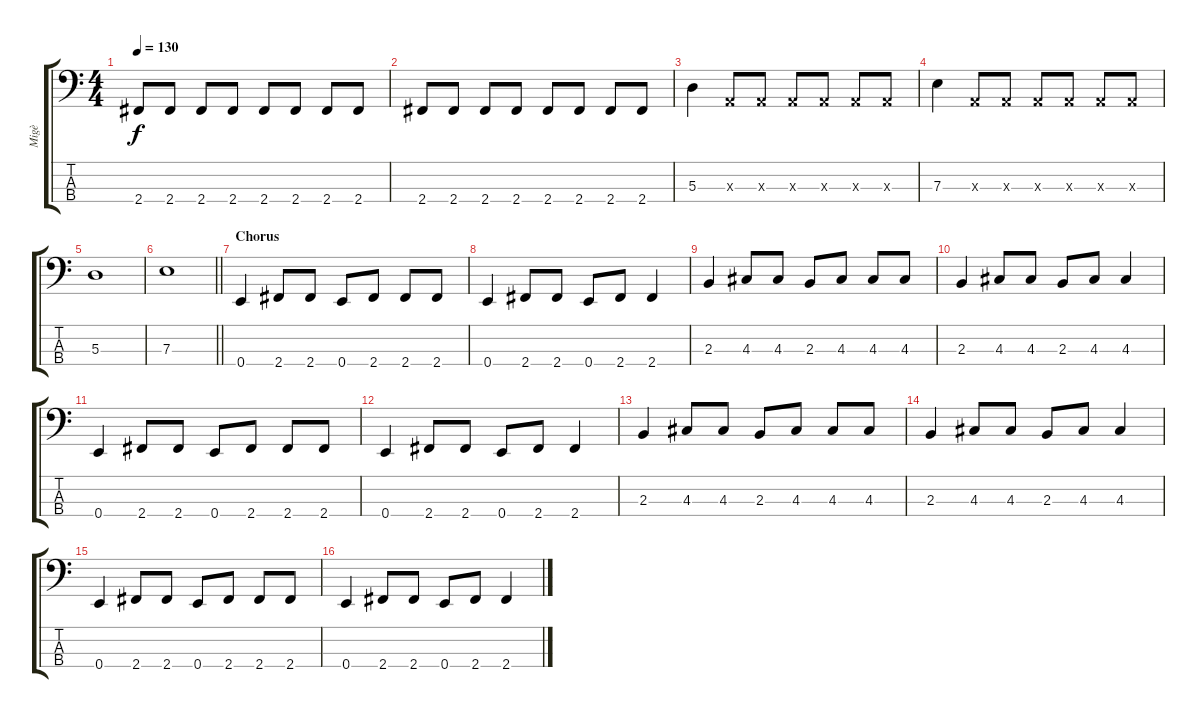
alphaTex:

\track ("Migè" "Migè") {instrument electricbassfinger}
\staff {score tabs}
\tuning (G2 D2 A1 E1) {hide}
\ts (4 4)
\tempo 130
\clef f4
\ks c
2.4.8{dy f} 2.4.8 2.4.8 2.4.8 2.4.8 2.4.8 2.4.8 2.4.8 |
2.4.8 2.4.8 2.4.8 2.4.8 2.4.8 2.4.8 2.4.8 2.4.8 |
5.3.4 0.3{x}.8 0.3{x}.8 0.3{x}.8 0.3{x}.8 0.3{x}.8 0.3{x}.8 |
7.3.4 0.3{x}.8 0.3{x}.8 0.3{x}.8 0.3{x}.8 0.3{x}.8 0.3{x}.8 |
5.3.1 |
\barLineRight lightlight
7.3.1 |
\section ("" "Chorus")
0.4.4 2.4.8 2.4.8 0.4.8 2.4.8 2.4.8 2.4.8 |
0.4.4 2.4.8 2.4.8 0.4.8 2.4.8 2.4.4 |
2.3.4 4.3.8 4.3.8 2.3.8 4.3.8 4.3.8 4.3.8 |
2.3.4 4.3.8 4.3.8 2.3.8 4.3.8 4.3.4 |
0.4.4 2.4.8 2.4.8 0.4.8 2.4.8 2.4.8 2.4.8 |
0.4.4 2.4.8 2.4.8 0.4.8 2.4.8 2.4.4 |
2.3.4 4.3.8 4.3.8 2.3.8 4.3.8 4.3.8 4.3.8 |
2.3.4 4.3.8 4.3.8 2.3.8 4.3.8 4.3.4 |
0.4.4 2.4.8 2.4.8 0.4.8 2.4.8 2.4.8 2.4.8 |
0.4.4 2.4.8 2.4.8 0.4.8 2.4.8 2.4.4
